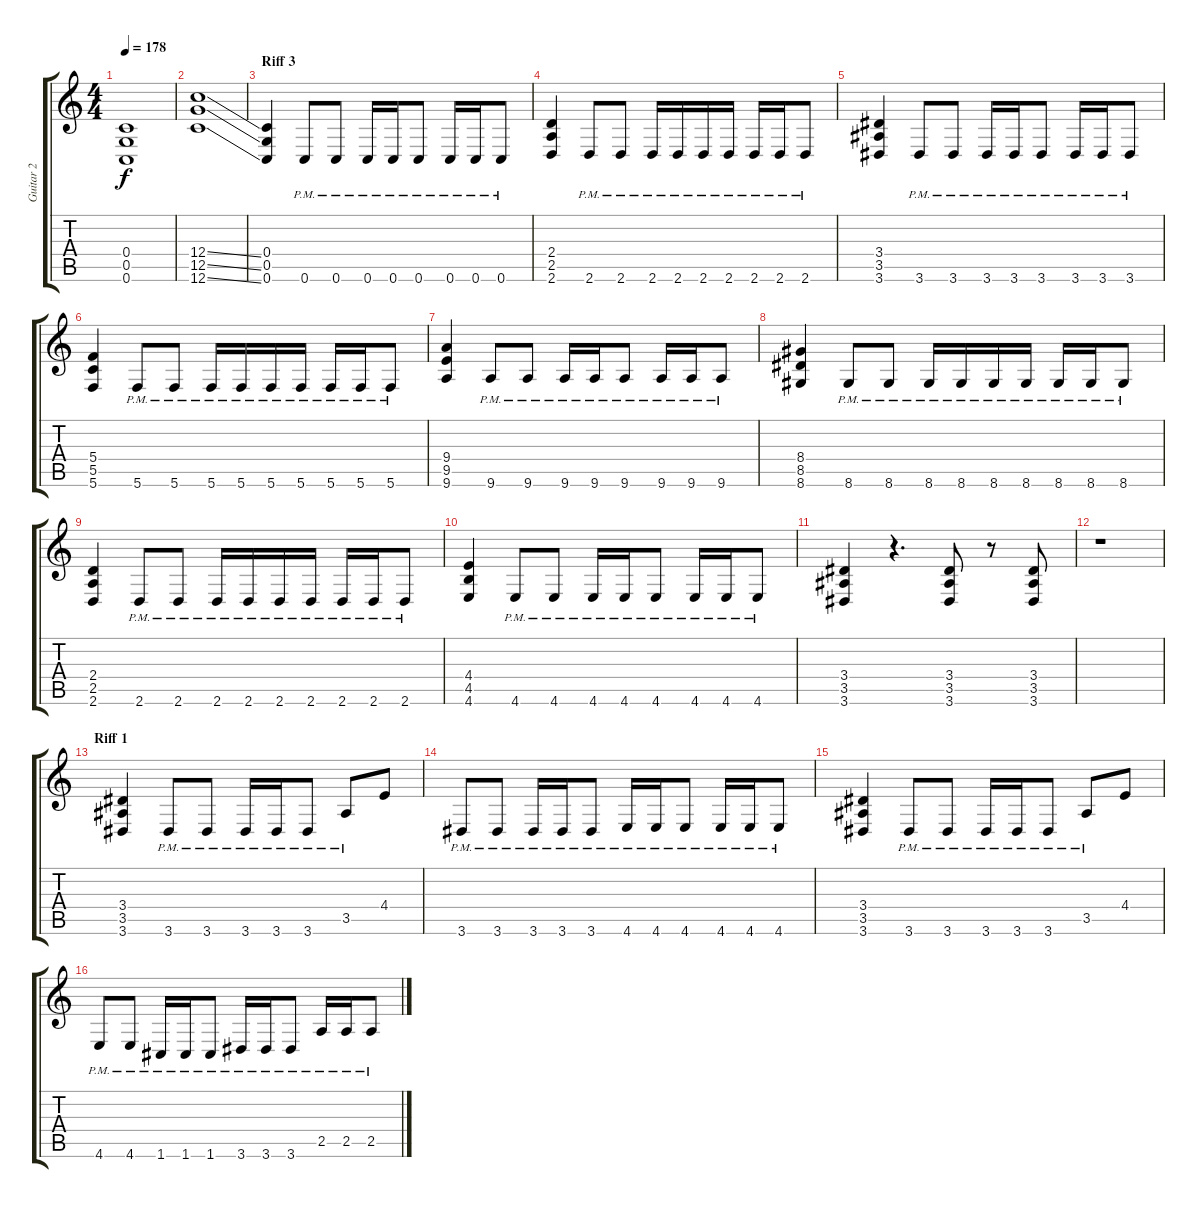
\track ("Guitar 2" "Guitar 2") {instrument overdrivenguitar}
\staff {score tabs}
\tuning (D4 A3 F3 C3 G2 C2) {hide}
\ts (4 4)
\tempo 178
\clef g2
\ks c
(0.4 0.5 0.6).1{dy f} |
(12.4{ss} 12.5{ss} 12.6{ss}).1 |
\section ("" "Riff 3")
(0.4 0.5 0.6).4 0.6{pm}.8 0.6{pm}.8 0.6{pm}.16 0.6{pm}.16 0.6{pm}.8 0.6{pm}.16 0.6{pm}.16 0.6{pm}.8 |
(2.4 2.5 2.6).4 2.6{pm}.8 2.6{pm}.8 2.6{pm}.16 2.6{pm}.16 2.6{pm}.16 2.6{pm}.16 2.6{pm}.16 2.6{pm}.16 2.6{pm}.8 |
(3.4 3.5 3.6).4 3.6{pm}.8 3.6{pm}.8 3.6{pm}.16 3.6{pm}.16 3.6{pm}.8 3.6{pm}.16 3.6{pm}.16 3.6{pm}.8 |
(5.4 5.5 5.6).4 5.6{pm}.8 5.6{pm}.8 5.6{pm}.16 5.6{pm}.16 5.6{pm}.16 5.6{pm}.16 5.6{pm}.16 5.6{pm}.16 5.6{pm}.8 |
(9.4 9.5 9.6).4 9.6{pm}.8 9.6{pm}.8 9.6{pm}.16 9.6{pm}.16 9.6{pm}.8 9.6{pm}.16 9.6{pm}.16 9.6{pm}.8 |
(8.4 8.5 8.6).4 8.6{pm}.8 8.6{pm}.8 8.6{pm}.16 8.6{pm}.16 8.6{pm}.16 8.6{pm}.16 8.6{pm}.16 8.6{pm}.16 8.6{pm}.8 |
(2.4 2.5 2.6).4 2.6{pm}.8 2.6{pm}.8 2.6{pm}.16 2.6{pm}.16 2.6{pm}.16 2.6{pm}.16 2.6{pm}.16 2.6{pm}.16 2.6{pm}.8 |
(4.4 4.5 4.6).4 4.6{pm}.8 4.6{pm}.8 4.6{pm}.16 4.6{pm}.16 4.6{pm}.8 4.6{pm}.16 4.6{pm}.16 4.6{pm}.8 |
(3.4 3.5 3.6).4 r.4{d} (3.4 3.5 3.6).8 r.8 (3.4 3.5 3.6).8 |
r.1 |
\section ("" "Riff 1")
(3.4 3.5 3.6).4 3.6{pm}.8 3.6{pm}.8 3.6{pm}.16 3.6{pm}.16 3.6{pm}.8 3.5{pm}.8 4.4.8 |
3.6{pm}.8 3.6{pm}.8 3.6{pm}.16 3.6{pm}.16 3.6{pm}.8 4.6{pm}.16 4.6{pm}.16 4.6{pm}.8 4.6{pm}.16 4.6{pm}.16 4.6{pm}.8 |
(3.4 3.5 3.6).4 3.6{pm}.8 3.6{pm}.8 3.6{pm}.16 3.6{pm}.16 3.6{pm}.8 3.5{pm}.8 4.4.8 |
4.6{pm}.8 4.6{pm}.8 1.6{pm}.16 1.6{pm}.16 1.6{pm}.8 3.6{pm}.16 3.6{pm}.16 3.6{pm}.8 2.5{pm}.16 2.5{pm}.16 2.5{pm}.8
